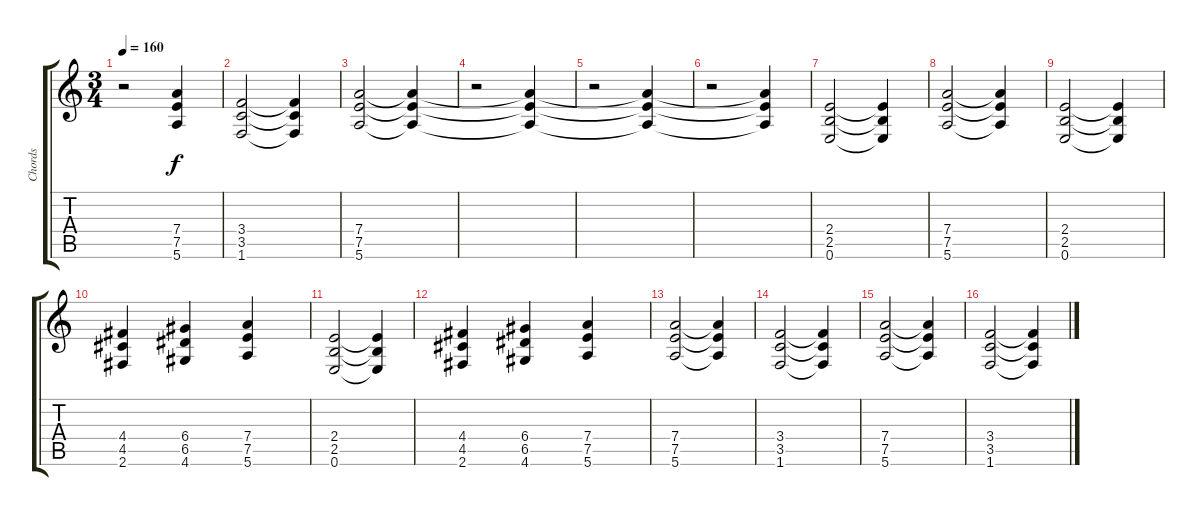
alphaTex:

\track ("Chords" "Chords") {instrument distortionguitar}
\staff {score tabs}
\tuning (E4 B3 G3 D3 A2 E2) {hide}
\ts (3 4)
\tempo 160
\clef g2
\ks c
r.2{dy f} (7.4{t} 7.5{t} 5.6{t}).4 |
(3.4 3.5 1.6).2 (3.4{t} 3.5{t} 1.6{t}).4 |
(7.4 7.5 5.6).2 (7.4{t} 7.5{t} 5.6{t}).4 |
r.2 (7.4{t} 7.5{t} 5.6{t}).4 |
r.2 (7.4{t} 7.5{t} 5.6{t}).4 |
r.2 (7.4{t} 7.5{t} 5.6{t}).4 |
(2.4 2.5 0.6).2 (2.4{t} 2.5{t} 0.6{t}).4 |
(7.4 7.5 5.6).2 (7.4{t} 7.5{t} 5.6{t}).4 |
(2.4 2.5 0.6).2 (2.4{t} 2.5{t} 0.6{t}).4 |
(4.4 4.5 2.6).4 (6.4 6.5 4.6).4 (7.4 7.5 5.6).4 |
(2.4 2.5 0.6).2 (2.4{t} 2.5{t} 0.6{t}).4 |
(4.4 4.5 2.6).4 (6.4 6.5 4.6).4 (7.4 7.5 5.6).4 |
(7.4 7.5 5.6).2 (7.4{t} 7.5{t} 5.6{t}).4 |
(3.4 3.5 1.6).2 (3.4{t} 3.5{t} 1.6{t}).4 |
(7.4 7.5 5.6).2 (7.4{t} 7.5{t} 5.6{t}).4 |
(3.4 3.5 1.6).2 (3.4{t} 3.5{t} 1.6{t}).4
